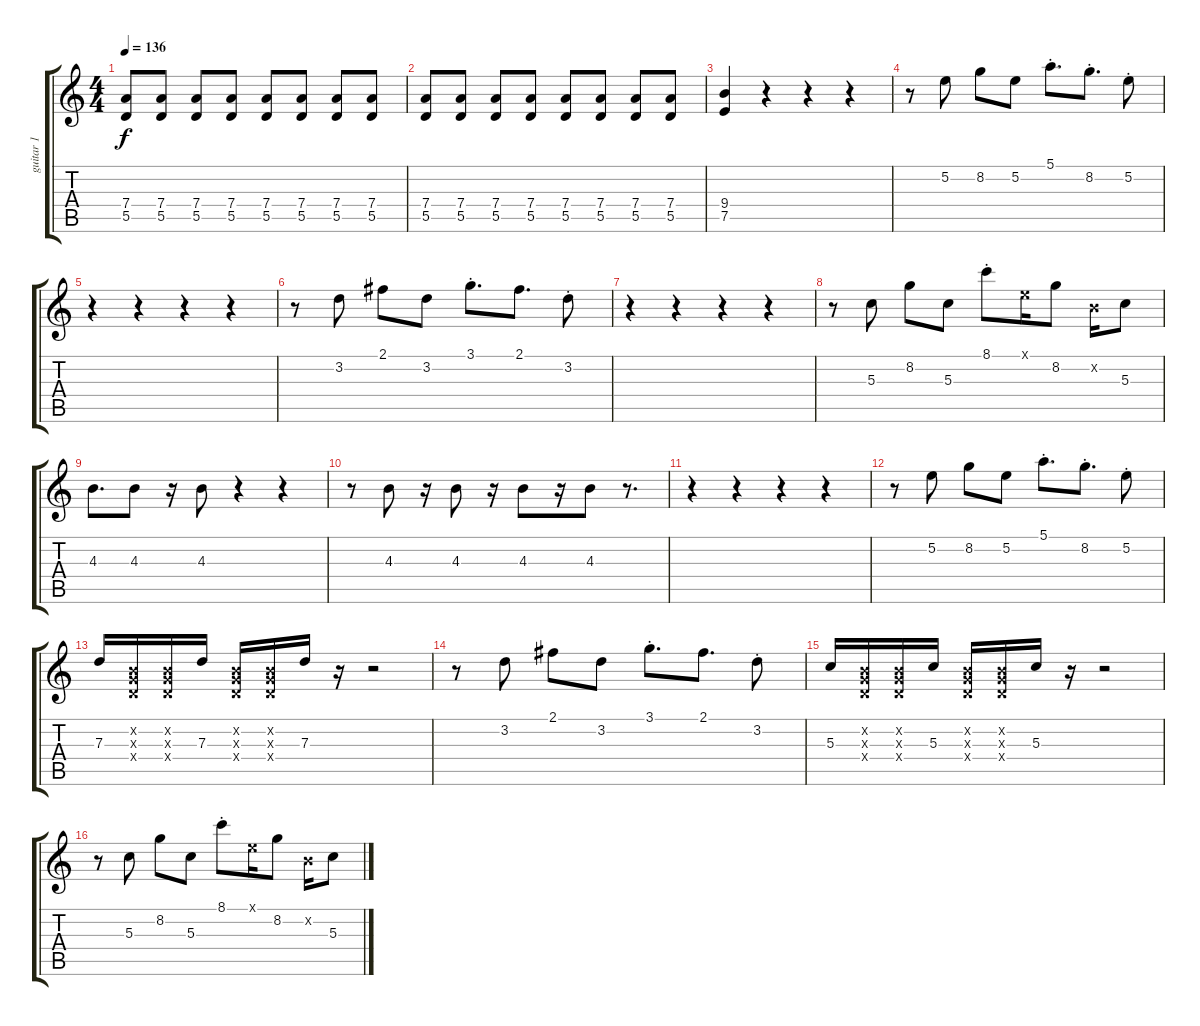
\track ("guitar 1" "guitar 1") {instrument electricguitarjazz}
\staff {score tabs}
\tuning (E4 B3 G3 D3 A2 E2) {hide}
\ts (4 4)
\tempo 136
\clef g2
\ks c
(7.4 5.5).8{dy f} (7.4 5.5).8 (7.4 5.5).8 (7.4 5.5).8 (7.4 5.5).8 (7.4 5.5).8 (7.4 5.5).8 (7.4 5.5).8 |
(7.4 5.5).8 (7.4 5.5).8 (7.4 5.5).8 (7.4 5.5).8 (7.4 5.5).8 (7.4 5.5).8 (7.4 5.5).8 (7.4 5.5).8 |
(9.4 7.5).4 r.4 r.4 r.4 |
r.8 5.2.8{instrument electricguitarjazz} 8.2.8 5.2.8 5.1{st}.8{d} 8.2{st}.8{d} 5.2{st}.8 |
r.4 r.4 r.4 r.4 |
r.8 3.2.8{instrument electricguitarjazz} 2.1.8 3.2.8 3.1{st}.8{d} 2.1.8{d} 3.2{st}.8 |
r.4 r.4 r.4 r.4 |
r.8 5.3.8{instrument electricguitarjazz} 8.2.8 5.3.8 8.1{st}.8 0.1{x}.16 8.2.8 0.2{x}.16 5.3.8 |
4.3.8{d} 4.3.8 r.16 4.3.8 r.4 r.4 |
r.8 4.3.8 r.16 4.3.8 r.16 4.3.8 r.16 4.3.8 r.8{d} |
r.4 r.4 r.4 r.4 |
r.8 5.2.8{instrument electricguitarjazz} 8.2.8 5.2.8 5.1{st}.8{d} 8.2{st}.8{d} 5.2{st}.8 |
7.3.16 (0.2{x} 0.3{x} 0.4{x}).16 (0.2{x} 0.3{x} 0.4{x}).16 7.3.16 (0.2{x} 0.3{x} 0.4{x}).16 (0.2{x} 0.3{x} 0.4{x}).16 7.3.16 r.16 r.2 |
r.8 3.2.8{instrument electricguitarjazz} 2.1.8 3.2.8 3.1{st}.8{d} 2.1.8{d} 3.2{st}.8 |
5.3.16 (0.2{x} 0.3{x} 0.4{x}).16 (0.2{x} 0.3{x} 0.4{x}).16 5.3.16 (0.2{x} 0.3{x} 0.4{x}).16 (0.2{x} 0.3{x} 0.4{x}).16 5.3.16 r.16 r.2 |
r.8 5.3.8{instrument electricguitarjazz} 8.2.8 5.3.8 8.1{st}.8 0.1{x}.16 8.2.8 0.2{x}.16 5.3.8
